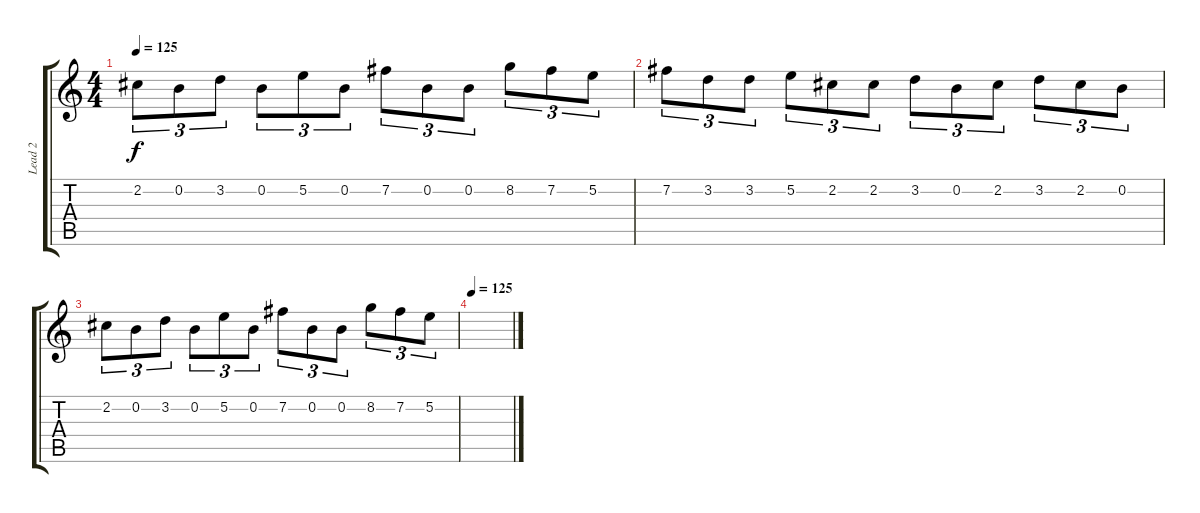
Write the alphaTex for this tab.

\track ("Lead 2" "Lead 2") {instrument distortionguitar}
\staff {score tabs}
\tuning (E4 B3 G3 D3 A2 E2) {hide}
\ts (4 4)
\tempo 125
\clef g2
\ks c
2.2.8{tu (3 2) dy f} 0.2.8{tu (3 2)} 3.2.8{tu (3 2)} 0.2.8{tu (3 2)} 5.2.8{tu (3 2)} 0.2.8{tu (3 2)} 7.2.8{tu (3 2)} 0.2.8{tu (3 2)} 0.2.8{tu (3 2)} 8.2.8{tu (3 2)} 7.2.8{tu (3 2)} 5.2.8{tu (3 2)} |
7.2.8{tu (3 2)} 3.2.8{tu (3 2)} 3.2.8{tu (3 2)} 5.2.8{tu (3 2)} 2.2.8{tu (3 2)} 2.2.8{tu (3 2)} 3.2.8{tu (3 2)} 0.2.8{tu (3 2)} 2.2.8{tu (3 2)} 3.2.8{tu (3 2)} 2.2.8{tu (3 2)} 0.2.8{tu (3 2)} |
2.2.8{tu (3 2)} 0.2.8{tu (3 2)} 3.2.8{tu (3 2)} 0.2.8{tu (3 2)} 5.2.8{tu (3 2)} 0.2.8{tu (3 2)} 7.2.8{tu (3 2)} 0.2.8{tu (3 2)} 0.2.8{tu (3 2)} 8.2.8{tu (3 2)} 7.2.8{tu (3 2)} 5.2.8{tu (3 2)} |
\tempo 125
